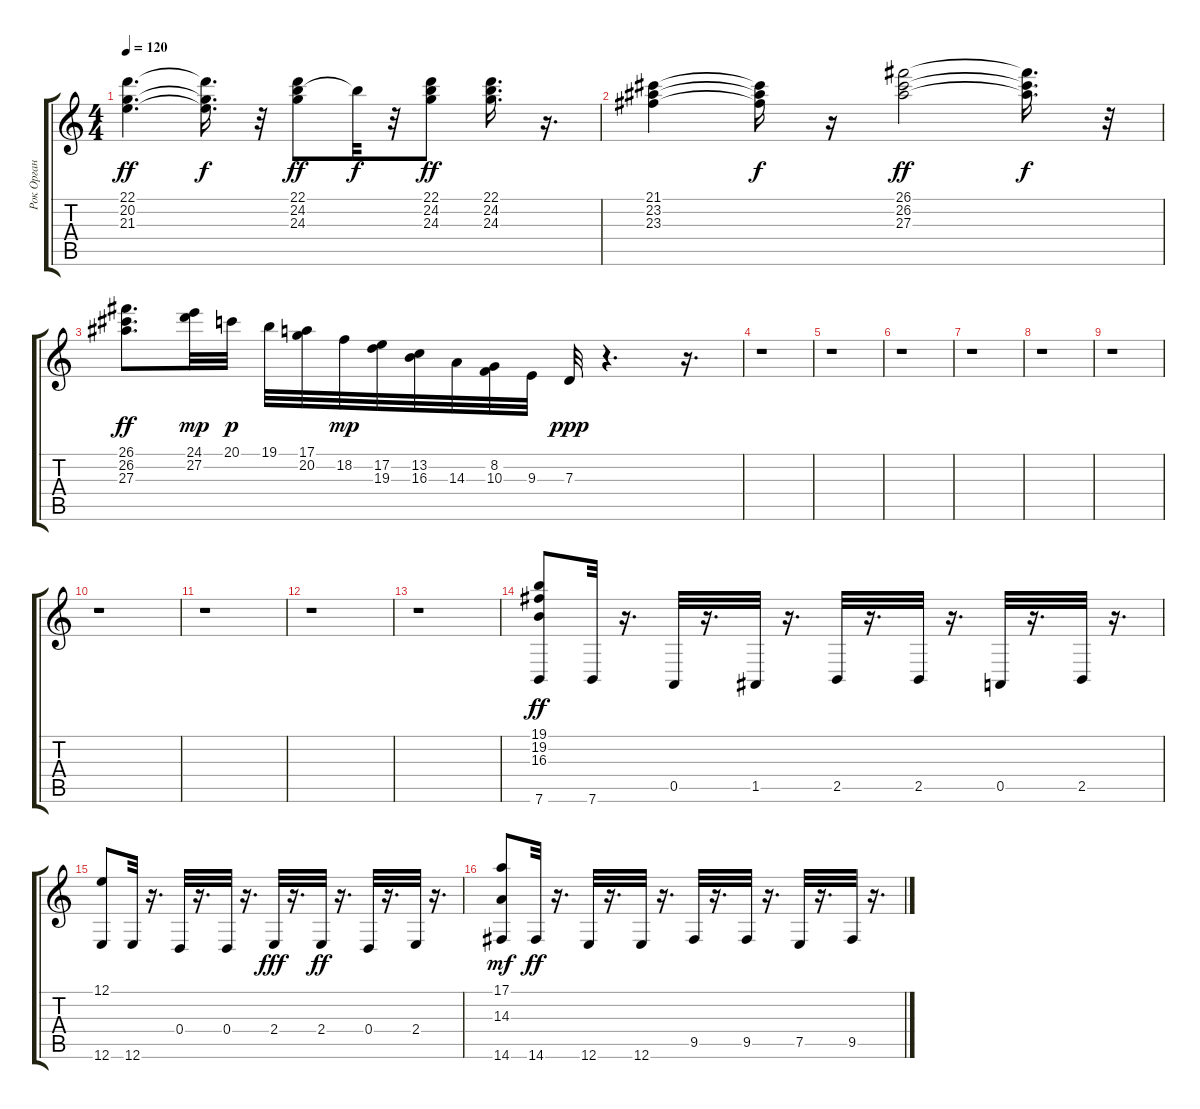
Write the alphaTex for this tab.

\track ("Рок Орган" "Рок Орган") {instrument rockorgan}
\staff {score tabs}
\tuning (E4 B3 G3 D3 A2 E2) {hide}
\ts (4 4)
\tempo 120
\clef g2
\ks c
(22.1 20.2 21.3).4{d dy ff} (22.1{t} 20.2{t} 21.3{t}).16{d dy f} r.32 (22.1 24.2 24.3).8{dy ff} 24.2{t}.32{dy f} r.32 (22.1 24.2 24.3).8{dy ff} (22.1 24.2 24.3).16{d} r.16{d} |
(21.1 23.2 23.3).4 (21.1{t} 23.2{t} 23.3{t}).16{dy f} r.16 (26.1 26.2 27.3).2{dy ff} (26.1{t} 26.2{t} 27.3{t}).16{d dy f} r.32 |
(26.1 26.2 27.3).8{d dy ff} (24.1 27.2).32{dy mp} 20.1.32{dy p} 19.1.32 (17.1 20.2).32 18.2.32{dy mp} (17.2 19.3).32 (13.2 16.3).32 14.3.32 (8.2 10.3).32 9.3.32 7.3.32{dy ppp} r.4{d} r.16{d} |
r.1 |
r.1 |
r.1 |
r.1 |
r.1 |
r.1 |
r.1 |
r.1 |
r.1 |
r.1 |
(19.1 19.2 16.3 7.6).8{dy ff} 7.6.32 r.16{d} 0.5.32 r.16{d} 1.5.32 r.16{d} 2.5.32 r.16{d} 2.5.32 r.16{d} 0.5.32 r.16{d} 2.5.32 r.16{d} |
(12.1 12.6).8 12.6.32 r.16{d} 0.4.32 r.16{d} 0.4.32 r.16{d} 2.4.32{dy fff} r.16{d} 2.4.32{dy ff} r.16{d} 0.4.32 r.16{d} 2.4.32 r.16{d} |
(17.1 14.3 14.6).8{dy mf} 14.6.32{dy ff} r.16{d} 12.6.32 r.16{d} 12.6.32 r.16{d} 9.5.32 r.16{d} 9.5.32 r.16{d} 7.5.32 r.16{d} 9.5.32 r.16{d}
